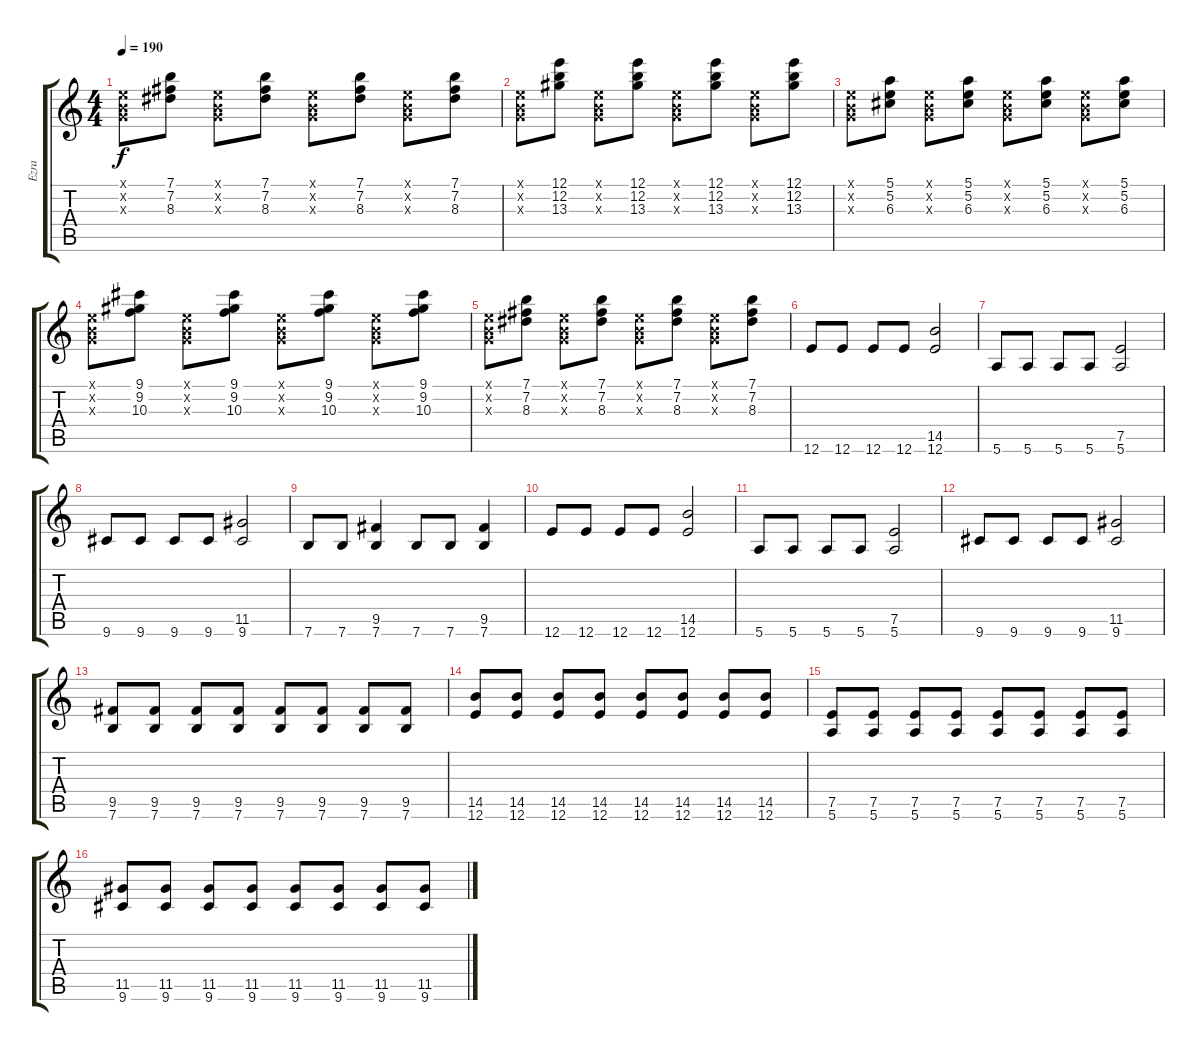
\track ("Ezra" "Ezra") {instrument distortionguitar}
\staff {score tabs}
\tuning (E4 B3 G3 D3 A2 E2) {hide}
\ts (4 4)
\tempo 190
\clef g2
\ks c
(0.1{x} 0.2{x} 0.3{x}).8{dy f} (7.1 7.2 8.3).8 (0.1{x} 0.2{x} 0.3{x}).8 (7.1 7.2 8.3).8 (0.1{x} 0.2{x} 0.3{x}).8 (7.1 7.2 8.3).8 (0.1{x} 0.2{x} 0.3{x}).8 (7.1 7.2 8.3).8 |
(0.1{x} 0.2{x} 0.3{x}).8 (12.1 12.2 13.3).8 (0.1{x} 0.2{x} 0.3{x}).8 (12.1 12.2 13.3).8 (0.1{x} 0.2{x} 0.3{x}).8 (12.1 12.2 13.3).8 (0.1{x} 0.2{x} 0.3{x}).8 (12.1 12.2 13.3).8 |
(0.1{x} 0.2{x} 0.3{x}).8 (5.1 5.2 6.3).8 (0.1{x} 0.2{x} 0.3{x}).8 (5.1 5.2 6.3).8 (0.1{x} 0.2{x} 0.3{x}).8 (5.1 5.2 6.3).8 (0.1{x} 0.2{x} 0.3{x}).8 (5.1 5.2 6.3).8 |
(0.1{x} 0.2{x} 0.3{x}).8 (9.1 9.2 10.3).8 (0.1{x} 0.2{x} 0.3{x}).8 (9.1 9.2 10.3).8 (0.1{x} 0.2{x} 0.3{x}).8 (9.1 9.2 10.3).8 (0.1{x} 0.2{x} 0.3{x}).8 (9.1 9.2 10.3).8 |
(0.1{x} 0.2{x} 0.3{x}).8 (7.1 7.2 8.3).8 (0.1{x} 0.2{x} 0.3{x}).8 (7.1 7.2 8.3).8 (0.1{x} 0.2{x} 0.3{x}).8 (7.1 7.2 8.3).8 (0.1{x} 0.2{x} 0.3{x}).8 (7.1 7.2 8.3).8 |
12.6.8{volume 11 instrument distortionguitar} 12.6.8 12.6.8 12.6.8 (14.5 12.6).2 |
5.6.8 5.6.8 5.6.8 5.6.8 (7.5 5.6).2 |
9.6.8 9.6.8 9.6.8 9.6.8 (11.5 9.6).2 |
7.6.8 7.6.8 (9.5 7.6).4 7.6.8 7.6.8 (9.5 7.6).4 |
12.6.8 12.6.8 12.6.8 12.6.8 (14.5 12.6).2 |
5.6.8 5.6.8 5.6.8 5.6.8 (7.5 5.6).2 |
9.6.8 9.6.8 9.6.8 9.6.8 (11.5 9.6).2 |
(9.5 7.6).8 (9.5 7.6).8 (9.5 7.6).8 (9.5 7.6).8 (9.5 7.6).8 (9.5 7.6).8 (9.5 7.6).8 (9.5 7.6).8 |
(14.5 12.6).8 (14.5 12.6).8 (14.5 12.6).8 (14.5 12.6).8 (14.5 12.6).8 (14.5 12.6).8 (14.5 12.6).8 (14.5 12.6).8 |
(7.5 5.6).8 (7.5 5.6).8 (7.5 5.6).8 (7.5 5.6).8 (7.5 5.6).8 (7.5 5.6).8 (7.5 5.6).8 (7.5 5.6).8 |
(11.5 9.6).8 (11.5 9.6).8 (11.5 9.6).8 (11.5 9.6).8 (11.5 9.6).8 (11.5 9.6).8 (11.5 9.6).8 (11.5 9.6).8
